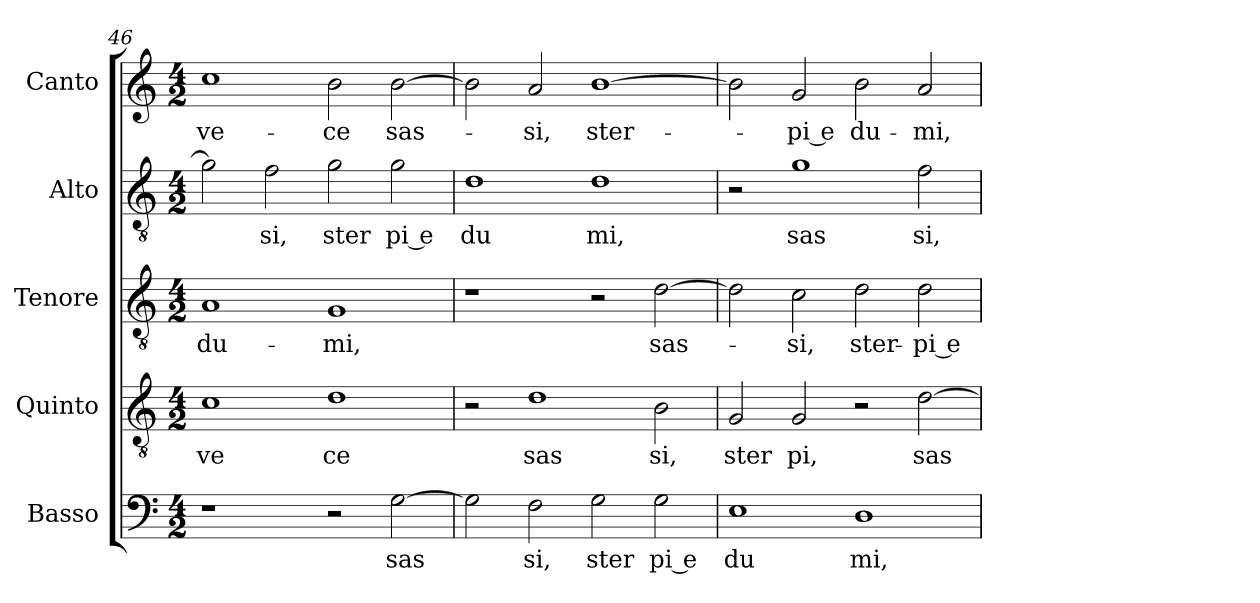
**kern	**text	**kern	**text	**kern	**text	**kern	**text	**kern	**text
*part5	*part5	*part4	*part4	*part3	*part3	*part2	*part2	*part1	*part1
*staff5	*staff5	*staff4	*staff4	*staff3	*staff3	*staff2	*staff2	*staff1	*staff1
*I"Basso	*	*I"Quinto	*	*I"Tenore	*	*I"Alto	*	*I"Canto	*
*I'Basso	*	*I'Quinto	*	*I'Tenore	*	*I'Alto	*	*I'Canto	*
*clefF4	*	*clefGv2	*	*clefGv2	*	*clefGv2	*	*clefG2	*
*M4/2	*	*M4/2	*	*M4/2	*	*M4/2	*	*M4/2	*
=46	=46	=46	=46	=46	=46	=46	=46	=46	=46
!	!	!	!LO:LY:b:cj	!	!LO:LY:b:cj	!	!	!	!LO:LY:b:cj
1r	.	1c	ve	1A	du-	2g\]	.	1cc	ve-
!	!	!	!	!	!	!	!LO:LY:b:cj	!	!
.	.	.	.	.	.	2f\	si,	.	.
!	!	!	!LO:LY:b:cj	!	!LO:LY:b:cj	!	!LO:LY:b:cj	!	!LO:LY:b:cj
2r	.	1d	ce	1G	-mi,	2g\	ster	2b\	-ce
!	!LO:LY:b	!	!	!	!	!	!LO:LY:b:rj	!	!LO:LY:b
[>2G\	sas	.	.	.	.	2g\	pi e	[>2b\	sas-
=47	=47	=47	=47	=47	=47	=47	=47	=47	=47
!	!	!	!	!	!	!	!LO:LY:b:cj	!	!
2G\]	.	2r	.	1r	.	1d	du	2b\]	.
!	!LO:LY:b:cj	!	!LO:LY:b:cj	!	!	!	!	!	!LO:LY:b:cj
2F\	si,	1d	sas	.	.	.	.	2a/	-si,
!	!LO:LY:b:cj	!	!	!	!	!	!LO:LY:b:cj	!	!LO:LY:b
2G\	ster	.	.	2r	.	1d	mi,	[>1b	ster-
!	!LO:LY:b:rj	!	!LO:LY:b:cj	!	!LO:LY:b	!	!	!	!
2G\	pi e	2B\	si,	[>2d\	sas-	.	.	.	.
=48	=48	=48	=48	=48	=48	=48	=48	=48	=48
!	!LO:LY:b:cj	!	!LO:LY:b:cj	!	!	!	!	!	!
1E	du	2G/	ster	2d\]	.	2r	.	2b\]	.
!	!	!	!LO:LY:b:cj	!	!LO:LY:b:cj	!	!LO:LY:b:cj	!	!LO:LY:b:rj
.	.	2G/	pi,	2c\	-si,	1g	sas	2g/	-pi e
!	!LO:LY:b:cj	!	!	!	!LO:LY:b:cj	!	!	!	!LO:LY:b:cj
1D	mi,	2r	.	2d\	ster-	.	.	2b\	du-
!	!	!	!LO:LY:b	!	!LO:LY:b:rj	!	!LO:LY:b:cj	!	!LO:LY:b:cj
.	.	[>2d\	sas	2d\	-pi e	2f\	si,	2a/	-mi,
=	=	=	=	=	=	=	=	=	=
*-	*-	*-	*-	*-	*-	*-	*-	*-	*-
